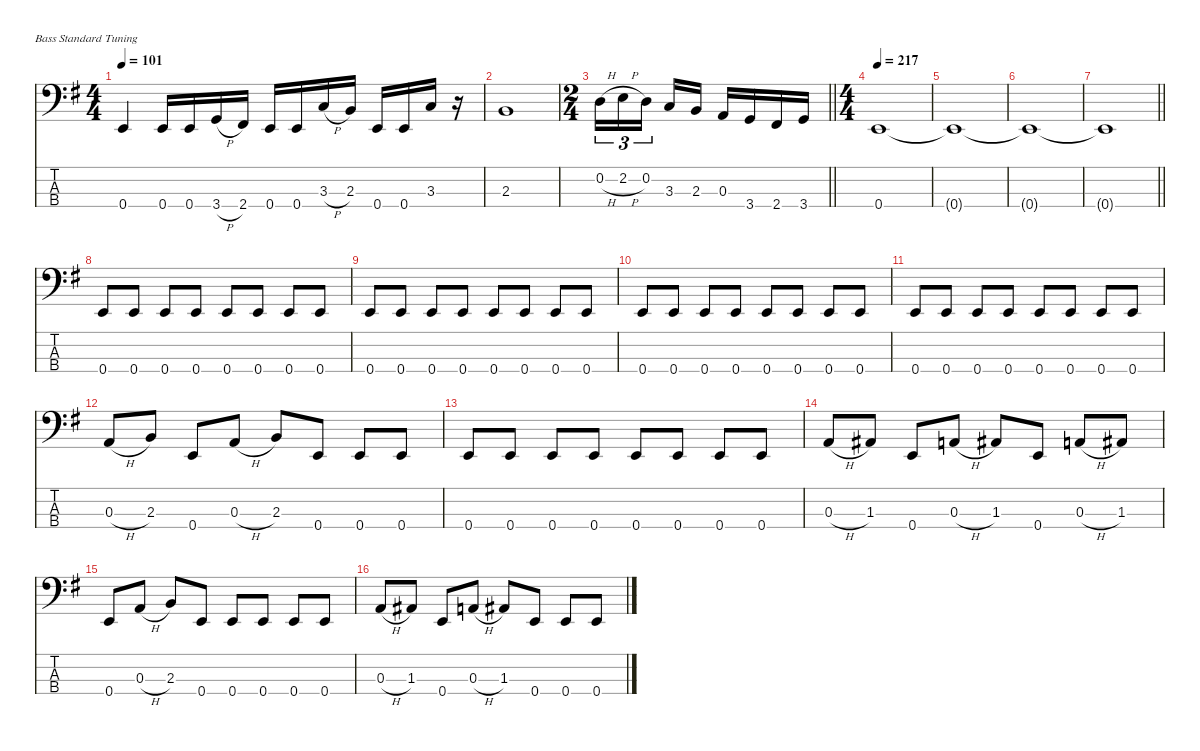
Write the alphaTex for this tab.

\defaultSystemsLayout 4
\hideDynamics
\bracketExtendMode nobrackets
\singleTrackTrackNamePolicy hidden
\multiTrackTrackNamePolicy hidden
\firstSystemTrackNameMode fullname
\firstSystemTrackNameOrientation horizontal
\otherSystemsTrackNameOrientation horizontal
\track ("Cliff Burton" "el.bs.") {defaultSystemsLayout 8 instrument electricbassfinger}
\staff {score tabs}
\tuning (G2 D2 A1 E1)
\ts (4 4)
\beaming (8 2 2 2 2)
\tempo 101
\clef f4
\ks eminor
0.4{acc forcenatural}.4{dy f beam Up} 0.4{acc forcenatural}.16{beam Up} 0.4{acc forcenatural}.16{beam Up} 3.4{h acc forcenatural}.16{beam Up} 2.4{acc #}.16{beam Up} 0.4{acc forcenatural}.16{beam Up} 0.4{acc forcenatural}.16{beam Up} 3.3{h acc forcenatural}.16{beam Up} 2.3{acc forcenatural}.16{beam Up} 0.4{acc forcenatural}.16{beam Up} 0.4{acc forcenatural}.16{beam Up} 3.3{acc forcenatural}.16{beam Up} r.16{beam Up} |
2.3{acc forcenatural}.1{beam Up} |
\ts (2 4)
\beaming (8 2 2)
\barLineRight lightlight
0.2{h acc forcenatural}.16{tu (3 2) beam Down} 2.2{h acc forcenatural}.16{tu (3 2) beam Down} 0.2{acc forcenatural}.16{tu (3 2) beam Down} 3.3{acc forcenatural}.16{beam Up} 2.3{acc forcenatural}.16{beam Up} 0.3{acc forcenatural}.16{beam Up} 3.4{acc forcenatural}.16{beam Up} 2.4{acc #}.16{beam Up} 3.4{acc forcenatural}.16{beam Up} |
\ts (4 4)
\beaming (8 2 2 2 2)
\tempo 217
0.4{acc forcenatural}.1{beam Up} |
0.4{t acc forcenatural}.1{beam Up} |
0.4{t acc forcenatural}.1{beam Up} |
\barLineRight lightlight
0.4{t acc forcenatural}.1{beam Up} |
0.4{acc forcenatural}.8{beam Up} 0.4{acc forcenatural}.8{beam Up} 0.4{acc forcenatural}.8{beam Up} 0.4{acc forcenatural}.8{beam Up} 0.4{acc forcenatural}.8{beam Up} 0.4{acc forcenatural}.8{beam Up} 0.4{acc forcenatural}.8{beam Up} 0.4{acc forcenatural}.8{beam Up} |
0.4{acc forcenatural}.8{beam Up} 0.4{acc forcenatural}.8{beam Up} 0.4{acc forcenatural}.8{beam Up} 0.4{acc forcenatural}.8{beam Up} 0.4{acc forcenatural}.8{beam Up} 0.4{acc forcenatural}.8{beam Up} 0.4{acc forcenatural}.8{beam Up} 0.4{acc forcenatural}.8{beam Up} |
0.4{acc forcenatural}.8{beam Up} 0.4{acc forcenatural}.8{beam Up} 0.4{acc forcenatural}.8{beam Up} 0.4{acc forcenatural}.8{beam Up} 0.4{acc forcenatural}.8{beam Up} 0.4{acc forcenatural}.8{beam Up} 0.4{acc forcenatural}.8{beam Up} 0.4{acc forcenatural}.8{beam Up} |
0.4{acc forcenatural}.8{beam Up} 0.4{acc forcenatural}.8{beam Up} 0.4{acc forcenatural}.8{beam Up} 0.4{acc forcenatural}.8{beam Up} 0.4{acc forcenatural}.8{beam Up} 0.4{acc forcenatural}.8{beam Up} 0.4{acc forcenatural}.8{beam Up} 0.4{acc forcenatural}.8{beam Up} |
0.3{h acc forcenatural}.8{beam Up} 2.3{acc forcenatural}.8{beam Up} 0.4{acc forcenatural}.8{dy mp beam Up} 0.3{h acc forcenatural}.8{dy f beam Up} 2.3{acc forcenatural}.8{beam Up} 0.4{acc forcenatural}.8{beam Up} 0.4{acc forcenatural}.8{beam Up} 0.4{acc forcenatural}.8{beam Up} |
0.4{acc forcenatural}.8{beam Up} 0.4{acc forcenatural}.8{beam Up} 0.4{acc forcenatural}.8{beam Up} 0.4{acc forcenatural}.8{beam Up} 0.4{acc forcenatural}.8{beam Up} 0.4{acc forcenatural}.8{beam Up} 0.4{acc forcenatural}.8{beam Up} 0.4{acc forcenatural}.8{beam Up} |
0.3{h acc forcenatural}.8{beam Up} 1.3{acc #}.8{beam Up} 0.4{acc forcenatural}.8{dy mf beam Up} 0.3{h acc forcenatural}.8{dy f beam Up} 1.3{acc #}.8{beam Up} 0.4{acc forcenatural}.8{dy mf beam Up} 0.3{h acc forcenatural}.8{dy f beam Up} 1.3{acc #}.8{beam Up} |
0.4{acc forcenatural}.8{dy mf beam Up} 0.3{h acc forcenatural}.8{dy f beam Up} 2.3{acc forcenatural}.8{beam Up} 0.4{acc forcenatural}.8{beam Up} 0.4{acc forcenatural}.8{beam Up} 0.4{acc forcenatural}.8{beam Up} 0.4{acc forcenatural}.8{beam Up} 0.4{acc forcenatural}.8{beam Up} |
0.3{h acc forcenatural}.8{beam Up} 1.3{acc #}.8{beam Up} 0.4{acc forcenatural}.8{dy mf beam Up} 0.3{h acc forcenatural}.8{dy f beam Up} 1.3{acc #}.8{beam Up} 0.4{acc forcenatural}.8{beam Up} 0.4{acc forcenatural}.8{beam Up} 0.4{acc forcenatural}.8{beam Up}
